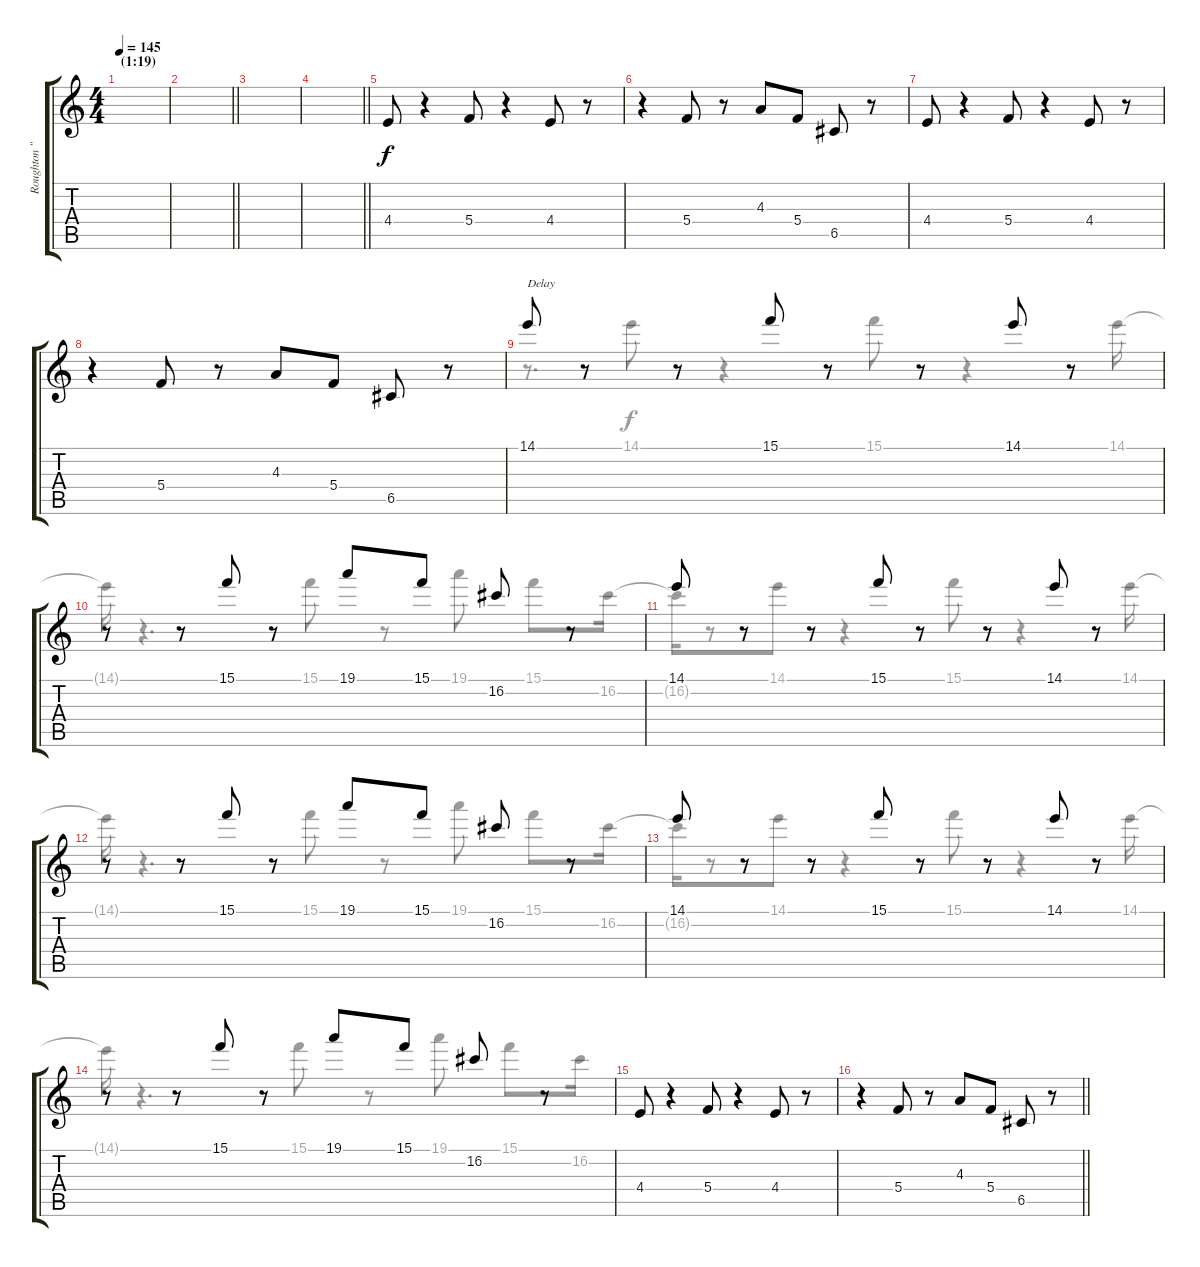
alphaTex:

\track ("Roughton \"Rou\" Reynolds [Synth]" "Roughton \"") {instrument guitarharmonics}
\staff {score tabs}
\tuning (D4 A3 F3 C3 G2 C2) {hide}
\voice
\ts (4 4)
\section ("" "(1:19)")
\tempo 145
\clef g2
\ks c
|
\barLineRight lightlight
|
|
\barLineRight lightlight
|
4.4.8 r.4 5.4.8 r.4 4.4.8 r.8 |
r.4 5.4.8 r.8 4.3.8 5.4.8 6.5.8 r.8 |
4.4.8 r.4 5.4.8 r.4 4.4.8 r.8 |
r.4 5.4.8 r.8 4.3.8 5.4.8 6.5.8 r.8 |
14.1.8{txt "Delay"} r.8 r.8 15.1.8 r.8 r.8 14.1.8 r.8 |
r.8 r.8 15.1.8 r.8 19.1.8 15.1.8 16.2.8 r.8 |
14.1.8 r.8 r.8 15.1.8 r.8 r.8 14.1.8 r.8 |
r.8 r.8 15.1.8 r.8 19.1.8 15.1.8 16.2.8 r.8 |
14.1.8 r.8 r.8 15.1.8 r.8 r.8 14.1.8 r.8 |
r.8 r.8 15.1.8 r.8 19.1.8 15.1.8 16.2.8 r.8 |
4.4.8 r.4 5.4.8 r.4 4.4.8 r.8 |
\barLineRight lightlight
r.4 5.4.8 r.8 4.3.8 5.4.8 6.5.8 r.8
\voice
\clef g2
\ottava regular
\simile none
\ks c
|
\barLineRight lightlight
|
|
\barLineRight lightlight
|
|
|
|
|
r.8{d} 14.1.8 r.4 15.1.8 r.4 14.1.16 |
14.1{t}.16 r.4{d} 15.1.8 r.8 19.1.8 15.1.8 16.2.16 |
16.2{t}.16 r.8 14.1.8 r.4 15.1.8 r.4 14.1.16 |
14.1{t}.16 r.4{d} 15.1.8 r.8 19.1.8 15.1.8 16.2.16 |
16.2{t}.16 r.8 14.1.8 r.4 15.1.8 r.4 14.1.16 |
14.1{t}.16 r.4{d} 15.1.8 r.8 19.1.8 15.1.8 16.2.16 |
|
\barLineRight lightlight
